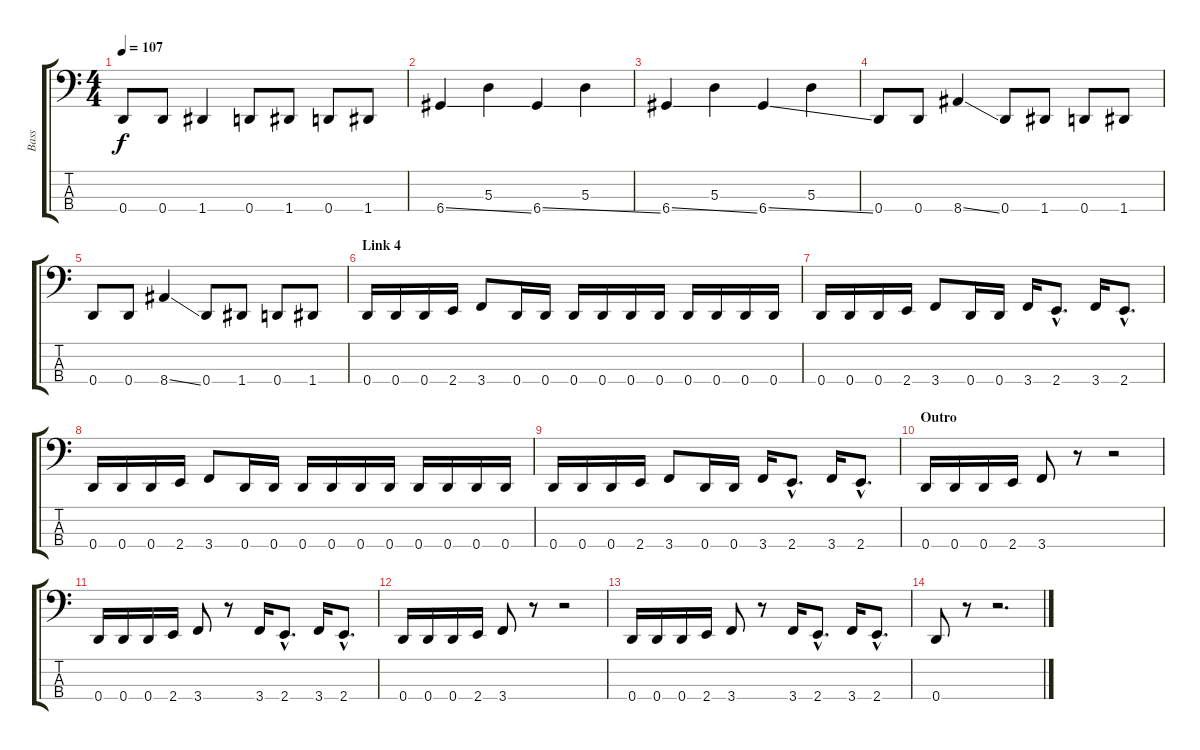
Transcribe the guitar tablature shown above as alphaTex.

\track ("Bass" "Bass") {instrument electricbassfinger}
\staff {score tabs}
\tuning (G2 D2 A1 D1) {hide}
\ts (4 4)
\tempo 107
\clef f4
\ks c
0.4.8{dy f} 0.4.8 1.4.4 0.4.8 1.4.8 0.4.8 1.4.8 |
6.4{ss}.4 5.3.4 6.4{ss}.4 5.3.4 |
6.4{ss}.4 5.3.4 6.4{ss}.4 5.3.4 |
0.4.8 0.4.8 8.4{ss}.4 0.4.8 1.4.8 0.4.8 1.4.8 |
0.4.8 0.4.8 8.4{ss}.4 0.4.8 1.4.8 0.4.8 1.4.8 |
\section ("" "Link 4")
0.4.16 0.4.16 0.4.16 2.4.16 3.4.8 0.4.16 0.4.16 0.4.16 0.4.16 0.4.16 0.4.16 0.4.16 0.4.16 0.4.16 0.4.16 |
0.4.16 0.4.16 0.4.16 2.4.16 3.4.8 0.4.16 0.4.16 3.4.16 2.4{hac}.8{d} 3.4.16 2.4{hac}.8{d} |
0.4.16 0.4.16 0.4.16 2.4.16 3.4.8 0.4.16 0.4.16 0.4.16 0.4.16 0.4.16 0.4.16 0.4.16 0.4.16 0.4.16 0.4.16 |
0.4.16 0.4.16 0.4.16 2.4.16 3.4.8 0.4.16 0.4.16 3.4.16 2.4{hac}.8{d} 3.4.16 2.4{hac}.8{d} |
\section ("" "Outro")
0.4.16 0.4.16 0.4.16 2.4.16 3.4.8 r.8 r.2 |
0.4.16 0.4.16 0.4.16 2.4.16 3.4.8 r.8 3.4.16 2.4{hac}.8{d} 3.4.16 2.4{hac}.8{d} |
0.4.16 0.4.16 0.4.16 2.4.16 3.4.8 r.8 r.2 |
0.4.16 0.4.16 0.4.16 2.4.16 3.4.8 r.8 3.4.16 2.4{hac}.8{d} 3.4.16 2.4{hac}.8{d} |
0.4.8 r.8 r.2{d}
